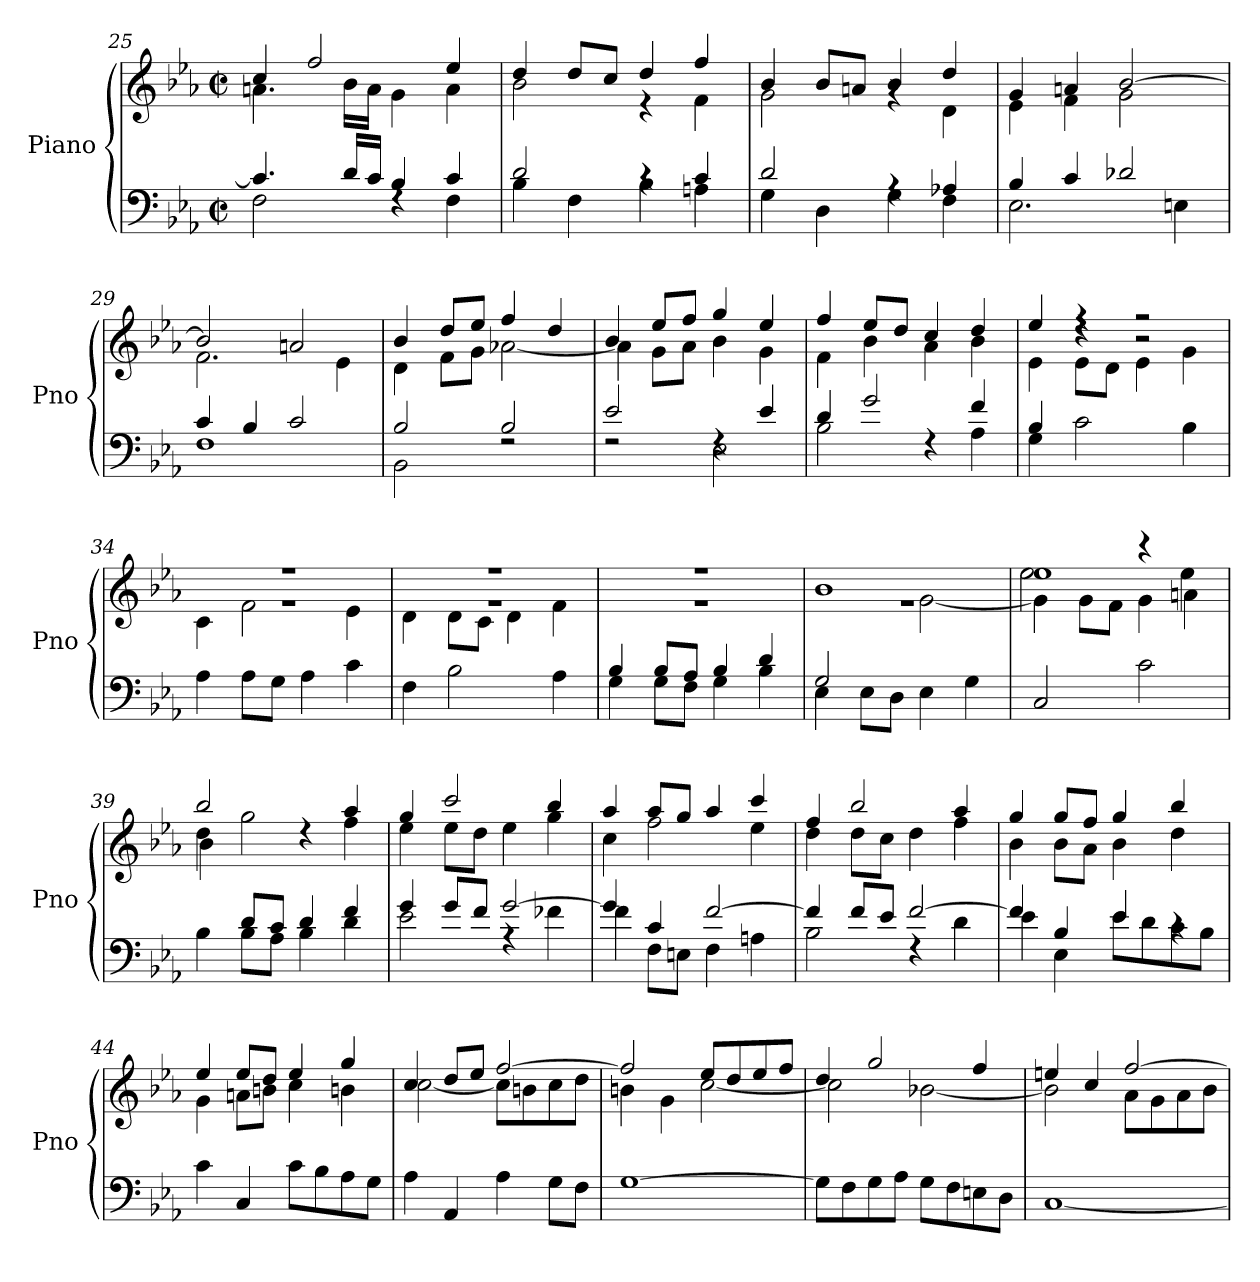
**kern	**kern
*part1	*part1
*staff2	*staff1
*I"Piano	*
*I'Pno	*
*clefF4	*clefG2
*k[b-e-a-]	*k[b-e-a-]
*M2/2	*M2/2
*met(c|)	*met(c|)
=25	=25
*^	*^
4.c/]	2F\	4cc/	4.an\
.	.	2ff/	.
16d/LL	.	.	16b-\LL
16c/JJ	.	.	16a\JJ
4B-/	4rF	.	4g\
4c/	4F\	4ee-/	4a\
=26	=26	=26	=26
2d/	4B-\	4dd/	2b-\
.	4F\	8dd/L	.
.	.	8cc/J	.
4rc	4B-\	4dd/	4r
4c/	4An\	4ff/	4f\
=27	=27	=27	=27
2d/	4G\	4b-/	2g\
.	4D\	8b-/L	.
.	.	8an/J	.
4rA	4G\	4b-/	4rg
4A-X/	4F\	4dd/	4d\
=28	=28	=28	=28
4B-/	2.E-\	4g/	4e-\
4c/	.	4an/	4f\
2d-X/	.	[2b-/	2g\
.	4En\	.	.
=29	=29	=29	=29
4c/	1F	2b-/]	2.f\
4B-/	.	.	.
2c/	.	2an/	.
.	.	.	4e-\
=30	=30	=30	=30
2B-/	2BB-\	4b-/	4d\
.	.	8dd/L	8f\L
.	.	8ee-/J	8g\J
2B-/	2rF	4ff/	[2a-X\
.	.	4dd/	.
!!LO:LB:g=z	!!
=31	=31	=31	=31
2e-/	2rF	4b-/	4a-\]
.	.	8ee-/L	8g\L
.	.	8ff/J	8a-\J
4rF	2E-\	4gg/	4b-\
4e-/	.	4ee-/	4g\
=32	=32	=32	=32
4d/	2B-\	4ff/	4f\
2g/	.	8ee-/L	4b-\
.	.	8dd/J	.
.	4rF	4cc/	4a-\
4f/	4A-\	4dd/	4b-\
=33	=33	=33	=33
*	*^	*^	*^
4B-/	4ryy	4G\	4ee-/	4ryy	4e-\	4ryy
2.ryy	2c\	2.ryy	4rdd	4rff	8e-\L	2.ryy
.	.	.	.	.	8d\J	.
.	.	.	2r	2rff	4e-\	.
.	4B-\	.	.	.	4g\	.
*v	*v	*v	*	*	*	*
*	*	*	*v	*v
=34	=34	=34	=34
4A-\	1rg	1rff	4c\
8A-\L	.	.	2f\
8G\J	.	.	.
4A-\	.	.	.
4c\	.	.	4e-\
=35	=35	=35	=35
4F\	1rg	1rff	4d\
2B-\	.	.	8d\L
.	.	.	8c\J
.	.	.	4d\
4A-\	.	.	4f\
*	*	*v	*v
=36	=36	=36
*^	*	*
4B-/	4G\	1rg	1rff
8B-/L	8G\L	.	.
8A-/J	8F\J	.	.
4B-/	4G\	.	.
4d/	4B-\	.	.
=37	=37	=37	=37
*	*^	*	*^
2ryy	2G/	4E-\	1rg	2ryy	1b-
.	.	8E-\L	.	.	.
.	.	8D\J	.	.	.
2ryy	2ryy	4E-\	.	[2g\	.
.	.	4G\	.	.	.
*v	*v	*v	*	*	*
=38	=38	=38	=38
2C/	1ee-	4g\]	2ee-\
.	.	8g\L	.
.	.	8f\J	.
2c\	.	4g\	4rccc
.	.	4an\	4ee-\
!!LO:PB:g=z
=39	=39	=39	=39
*^	*	*	*^
*	*^	*	*	*	*
4ryy	4B-\	4ryy	2bb-/	4dd\	4b-\	4ryy
2.ryy	8d/L	8B-\L	.	2gg\	2.ryy	2.ryy
.	8c/J	8A-\J	.	.	.	.
.	4d/	4B-\	4rdd	.	.	.
.	4f/	4d\	4aa-/	4ff\	.	.
*	*v	*v	*	*	*	*
*	*	*	*v	*v	*v
=40	=40	=40	=40
4g/	2e-\	4gg/	4ee-\
8g/L	.	2ccc/	8ee-\L
8f/J	.	.	8dd\J
[2g/	4rA	.	4ee-\
.	4f-Xi\	4bb-/	4gg\
=41	=41	=41	=41
4g/]	4f\	4aa-/	4cc\
4c/	8F\L	8aa-/L	2ff\
.	8En\J	8gg/J	.
[2f/	4F\	4aa-/	.
.	4An\	4ccc/	4ee-\
=42	=42	=42	=42
4f/]	2B-\	4ff/	4dd\
8f/L	.	2bb-/	8dd\L
8e-/J	.	.	8cc\J
[2f/	4rF	.	4dd\
.	4d\	4aa-/	4ff\
=43	=43	=43	=43
4f/]	4e-\	4gg/	4b-\
4B-/	4E-\	8gg/L	8b-\L
.	.	8ff/J	8a-\J
4e-/	8e-\L	4gg/	4b-\
.	8d\	.	.
4rc	8c\	4bb-/	4dd\
.	8B-\J	.	.
*v	*v	*	*
=44	=44	=44
4c\	4ee-/	4g\
4C/	8ee-/L	8an\L
.	8dd/J	8bn\J
8c\L	4ee-/	4cc\
8B-\	.	.
8A-\	4gg/	4bn\
8G\J	.	.
=45	=45	=45
4A-\	4cc/	[2cc\
4AA-/	8dd/L	.
.	8ee-/J	.
4A-\	[2ff/	8cc\L]
.	.	8bn\
8G\L	.	8cc\
8F\J	.	8dd\J
!!LO:LB:g=z	!!
=46	=46	=46
[1G	2ff/]	4bn\
.	.	4g\
.	8ee-/L	[2cc\
.	8dd/	.
.	8ee-/	.
.	8ff/J	.
=47	=47	=47
8G\L]	4dd/	2cc\]
8F\	.	.
8G\	2gg/	.
8A-\J	.	.
8G\L	.	[2b-X\
8F\	.	.
8En\	4ff/	.
8D\J	.	.
=48	=48	=48
[1C	4een/	2b-\]
.	4cc/	.
.	[2ff/	8a-\L
.	.	8g\
.	.	8a-\
.	.	8b-\J
*	*v	*v
=	=
*-	*-
